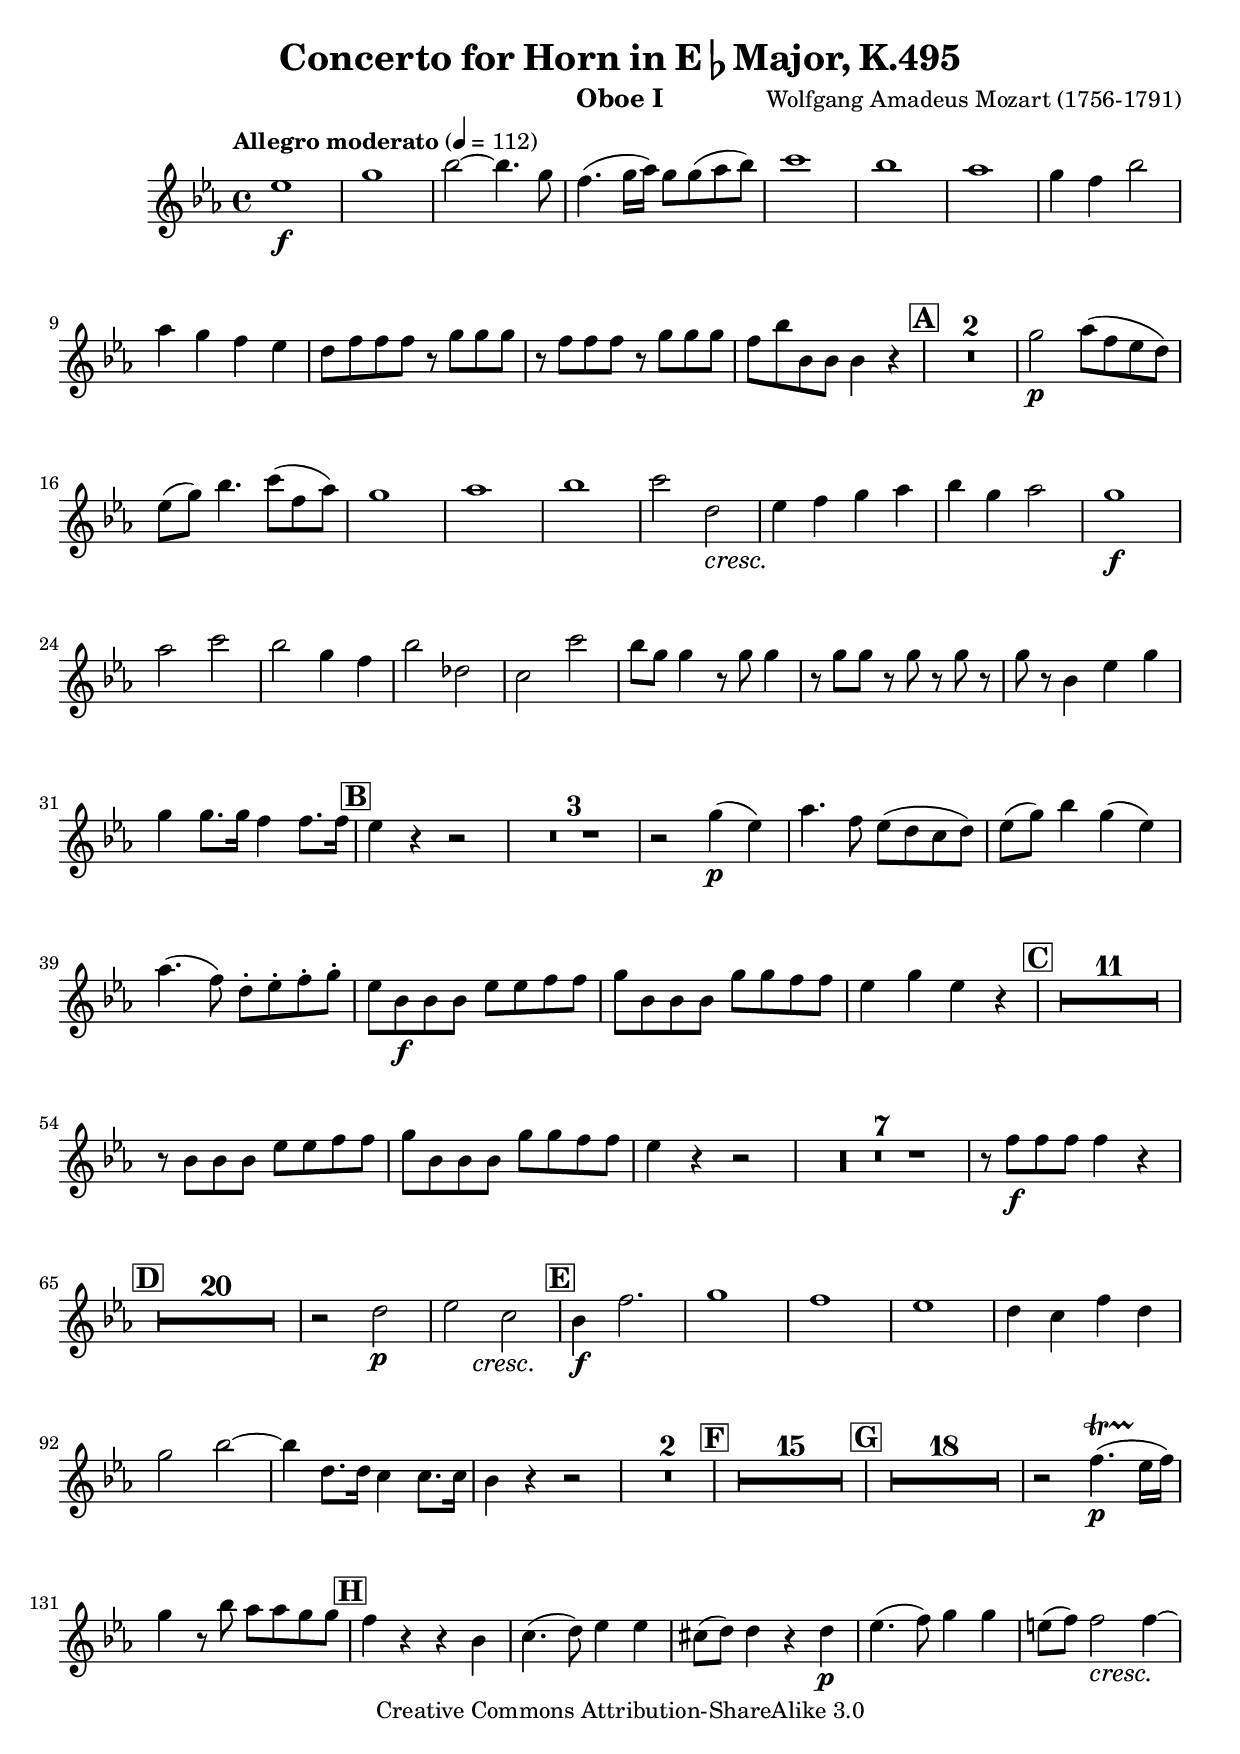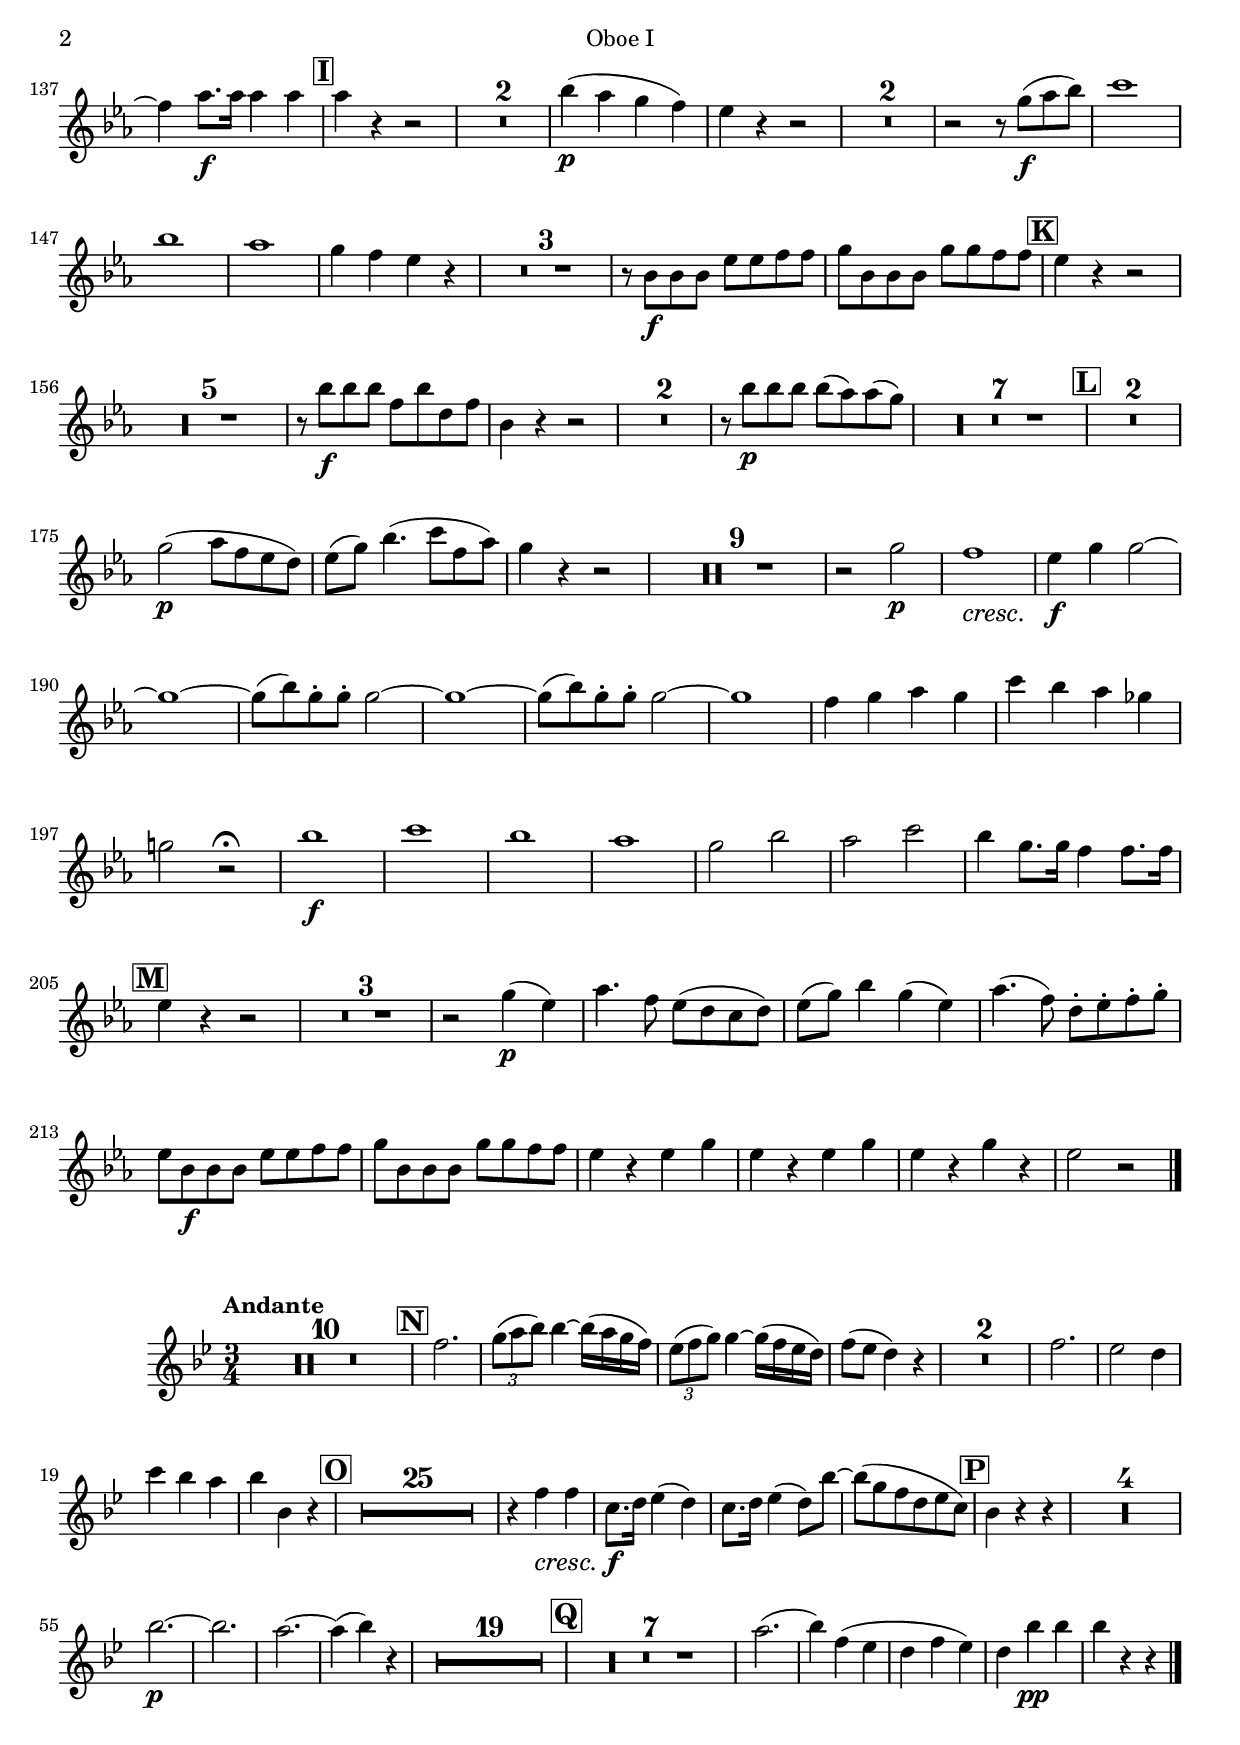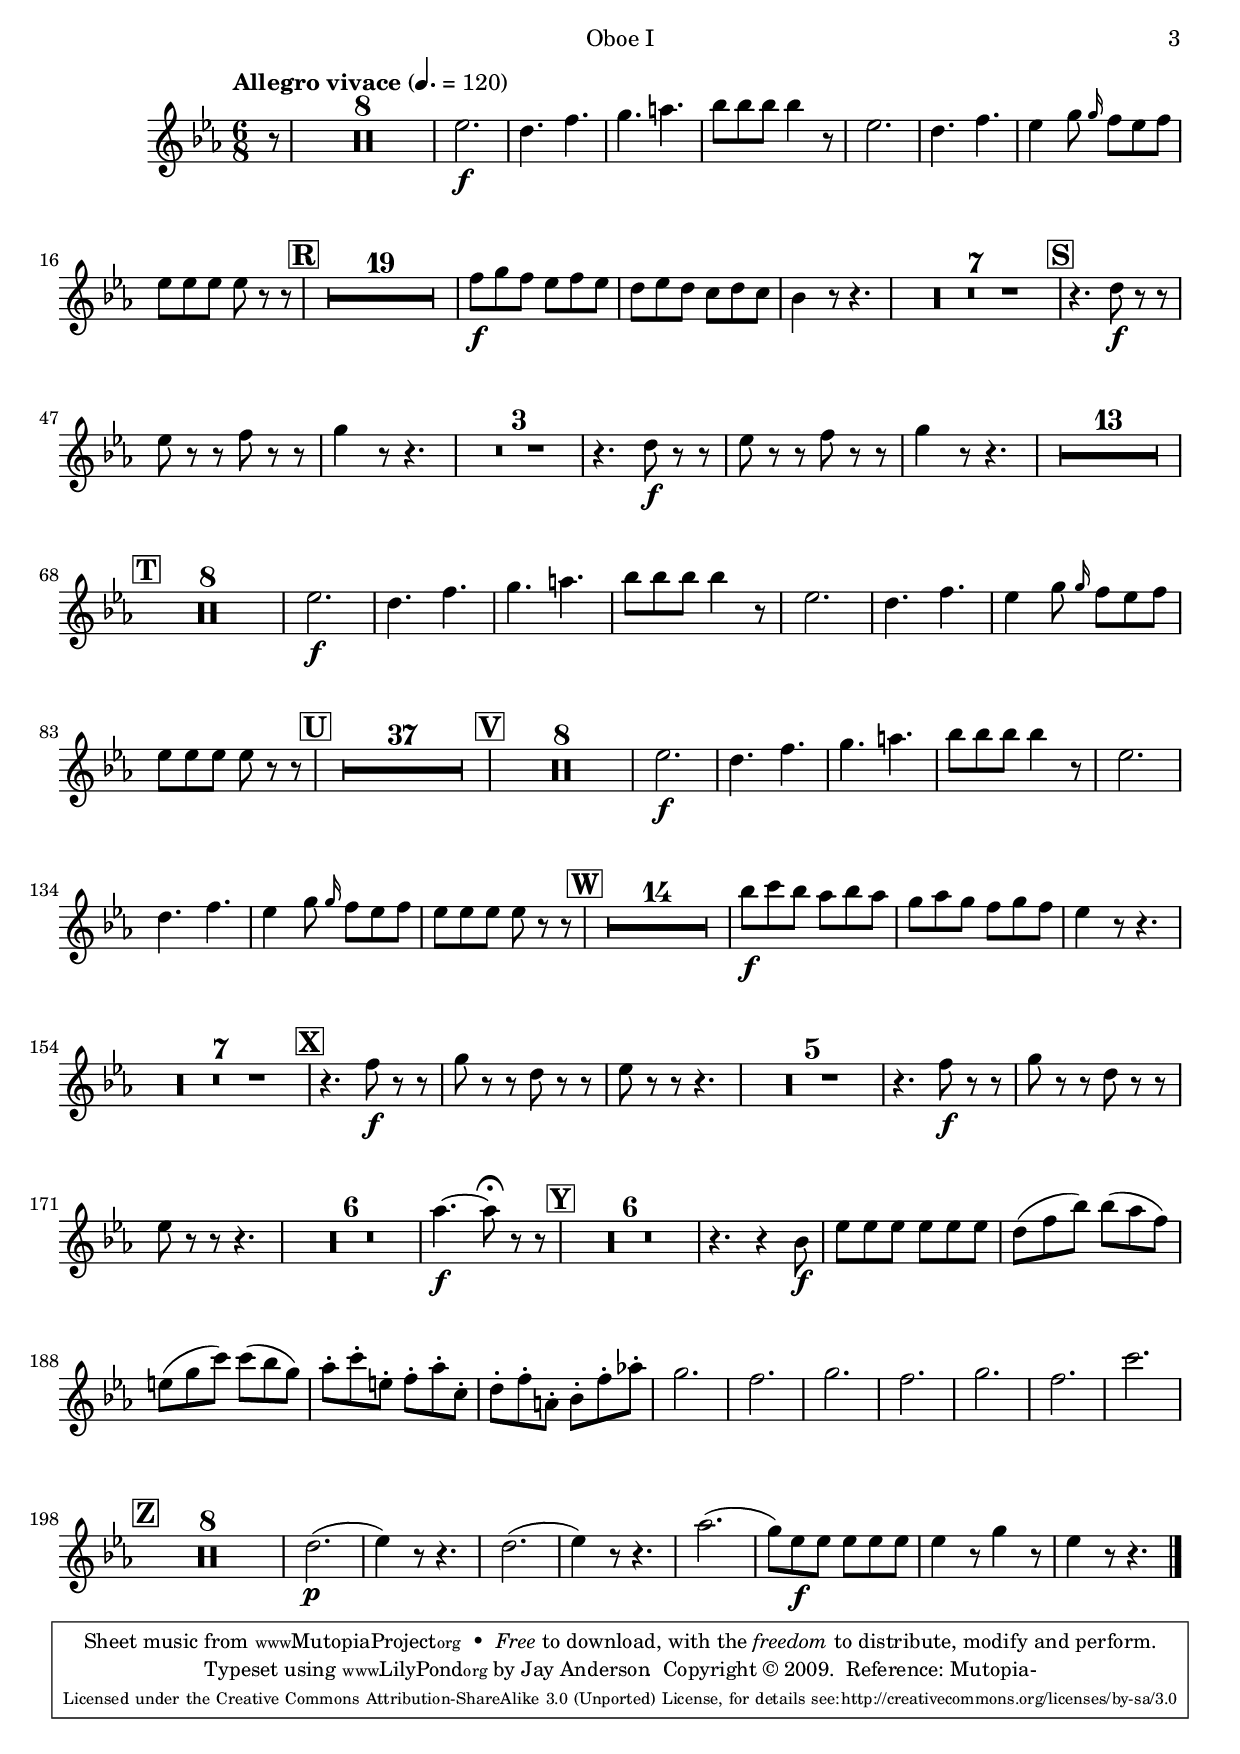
\version "2.13.4"

\include "defs.lyi"
\version "2.13.4"

oboeOneMvtI = \relative c''
{
  \key ees \major
  ees1\f |
  g |
  bes2~ bes4. g8 |
  f4.( g16 aes) g8 g( aes bes) |
  c1 |
  bes |
  aes |
  g4 f bes2 |
  aes4 g f ees |
  d8 f f f r g g g |
  r f f f r g g g |
  f bes bes, bes bes4 r |

  %A
  R1*2 |
  g'2\p aes8( f ees d) |
  ees( g) bes4. c8( f, aes) |
  g1 |
  aes |
  bes |
  \override DynamicTextSpanner #'dash-period = #-1.0
  \crescTextCresc
  c2 d,\< |
  ees4 f g aes |
  bes g aes2 |
  g1\f |
  aes2 c |
  bes g4 f |
  bes2 des, |
  c2 c' |
  bes8 g g4 r8 g g4 |
  r8 g g r g r g r |
  g r bes,4 ees g |
  g g8. g16 f4 f8. f16 |

  %B
  ees4 r r2 |
  R1*3 |
  r2 g4(\p ees) |
  aes4. f8 ees( d c d) |
  ees( g) bes4 g( ees) |
  aes4.( f8) d-. ees-. f-. g-. |
  ees bes\f bes bes ees ees f f |
  g bes, bes bes g' g f f |
  ees4 g ees r |

  %C
  R1*11 |
  r8 bes bes bes ees ees f f |
  g bes, bes bes g' g f f |
  ees4 r r2 |
  R1*7 |
  r8 f\f f f f4 r |

  %D
  R1*20 |
  r2 d\p |
  << ees {s4 s\<} >> c2 |

  %E
  bes4\f f'2. |
  g1 |
  f |
  ees |
  d4 c f d |
  g2 bes~ |
  bes4 d,8. d16 c4 c8. c16 |
  bes4 r r2 |
  R1*2 |

  %F
  R1*15 |

  %G
  R1*18 |

  r2 f'4.(\p\startTrillSpan ees16\stopTrillSpan f) |
  g4 r8 bes aes aes g g |

  %H
  f4 r r bes, |
  c4.( d8) ees4 ees |
  cis8( d) d4 r d\p |
  ees4.( f8) g4 g |
  e8( f) f2\< f4~ |
  f aes8.\f aes16 aes4 aes |

  %I
  aes r r2 |
  R1*2 |
  bes4(\p aes g f) |
  ees r r2 |
  R1*2 |
  r2 r8 g(\f aes bes) |
  c1 |
  bes |
  aes |
  g4 f ees r |
  R1*3 |
  r8 bes\f bes bes ees ees f f |
  g bes, bes bes g' g f f |

  %K
  ees4 r r2 |
  R1*5 |
  r8 bes'\f bes bes f bes d, f |
  bes,4 r r2 |
  R1*2 |
  r8 bes'\p bes bes bes( aes) aes( g) |
  R1*7 |

  %L
  R1*2 |
  g2(\p aes8 f ees d) |
  ees( g) bes4.( c8 f, aes) |
  g4 r r2 |
  R1*9
  r2 g\p |
  f1\< |
  ees4\f g g2~ |
  g1~ |
  g8( bes) g-. g-. g2~ |
  g1~ |
  g8( bes) g-. g-. g2~ |
  g1 |
  f4 g aes g |
  c bes aes ges |
  g2 r\fermata |
  bes1\f |
  c |
  bes |
  aes |
  g2 bes |
  aes c |
  bes4 g8. g16 f4 f8. f16 |

  %M
  ees4 r r2 |
  R1*3 |
  r2 g4(\p ees) |
  aes4. f8 ees( d c d) |
  ees( g) bes4 g( ees) |
  aes4.( f8) d-. ees-. f-. g-. |
  ees bes\f bes bes ees ees f f |
  g bes, bes bes g' g f f |
  ees4 r ees g |
  ees r ees g |
  ees r g r |
  ees2 r |
}

\version "2.13.4"

oboeOneMvtII = \relative c''
{
  \key bes \major
  R2.*10 |

  %N
  f2. |
  \times 2/3 {g8( a bes)} bes4~ bes16( a g f) |
  \times 2/3 {ees8( f g)} g4~ g16( f ees d) |
  f8( ees d4) r |
  R2.*2 |
  f2. |
  ees2 d4 |
  c' bes a |
  bes bes, r |

  %O
  R2.*25 |
  \override DynamicTextSpanner #'dash-period = #-1.0
  \crescTextCresc
  r4 f'\< f |
  c8.\f d16 ees4( d) |
  c8. d16 ees4( d8) bes'~ |
  bes( g f d ees c) |

  %P
  bes4 r r |
  R2.*4 |
  bes'2.~\p |
  bes |
  a~ |
  a4( bes) r |
  R2.*19 |

  %Q
  R2.*7 |
  a2.( |
  bes4) f( ees |
  d f ees) |
  d bes'\pp bes |
  bes r r |
}

\version "2.13.4"

oboeOneMvtIIITutti = \relative c''
{
  ees2.\f |
  d4. f |
  g a |
  bes8 bes bes bes4 r8 |
  ees,2. |
  d4. f |
  ees4 g8 \grace g16 f8 ees f |
  ees ees ees ees r r |
}

oboeOneMvtIII = \relative c''
{
  \key ees \major
  r8 |
  R2.*8 |
  \oboeOneMvtIIITutti

  %R
  R2.*19 |
  f8\f g f ees f ees |
  d ees d c d c |
  bes4 r8 r4. |
  R2.*7 |

  %S
  r4. d8\f r r |
  ees r r f r r |
  g4 r8 r4. |
  R2.*3 |
  r4. d8\f r r |
  ees r r f r r |
  g4 r8 r4. |
  R2.*13 |

  %T
  R2.*8 |
  \oboeOneMvtIIITutti

  %U
  R2.*37 |

  %V
  R2.*8 |
  \oboeOneMvtIIITutti

  %W
  R2.*14 |
  bes8\f c bes aes bes aes |
  g aes g f g f |
  ees4 r8 r4. |
  R2.*7 |

  %X
  r4. f8\f r r |
  g r r d r r |
  ees r r r4. |
  R2.*5 |
  r4. f8\f r r |
  g r r d r r |
  ees r r r4. |
  R2.*6 |
  aes4.~\f aes8\fermata r r |

  %Y
  R2.*6 |
  r4. r4 bes,8\f |
  ees ees ees ees ees ees |
  d( f bes) bes( aes f) |
  e( g c) c( bes g) |
  aes-. c-. e,-. f-. aes-. c,-. |
  d-. f-. a,-. bes-. f'-. aes-. |
  \repeat unfold 3 {g2. | f |}
  c' |

  %Z
  R2.*8 |
  d,2.(\p |
  ees4) r8 r4. |
  d2.( |
  ees4) r8 r4. |
  aes2.( |
  g8) ees\f ees ees ees ees |
  ees4 r8 g4 r8 |
  ees4 r8 r4. |
}


instrument = "Oboe I"

mvtI = \oboeOneMvtI
mvtII = \oboeOneMvtII
mvtIII = \oboeOneMvtIII

\version "2.13.4"

\include "defs.lyi"

\paper
{
  ragged-last-bottom = ##f
}

\book
{
  \include "header.lyi"
  \score
  {
    \new Staff
    {
      #(set-accidental-style 'modern)
      \set Score.skipBars = ##t
      << \mvtI \outlineMvtI >>
    }
  }
  \score
  {
    \new Staff
    {
      #(set-accidental-style 'modern)
      \set Score.skipBars = ##t
      << \mvtII \outlineMvtII >>
    }
  }
  \score
  {
    \new Staff
    {
      #(set-accidental-style 'modern)
      \set Score.skipBars = ##t
      << \mvtIII \outlineMvtIII >>
    }
  }
}



